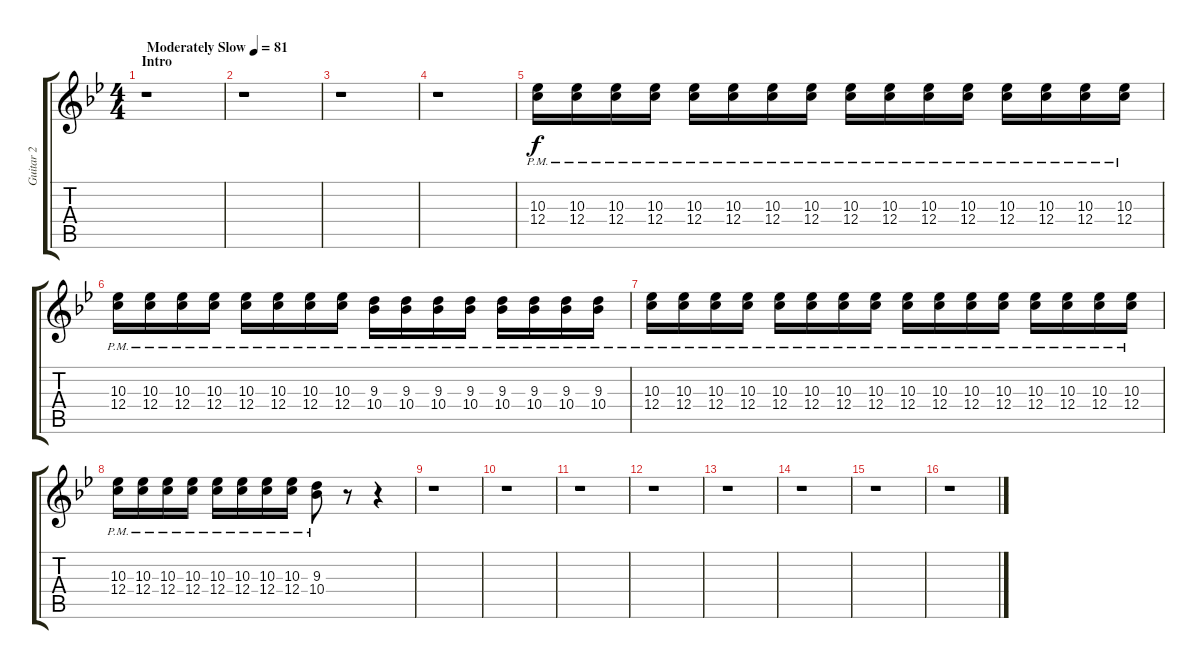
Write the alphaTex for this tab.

\track ("Guitar 2" "Guitar 2") {instrument electricguitarclean}
\staff {score tabs}
\tuning (D4 A3 F3 C3 G2 C2) {hide}
\ts (4 4)
\section ("" "Intro")
\tempo (81 "Moderately Slow")
\clef g2
\ks gminor
r.1{dy f instrument electricguitarclean} |
r.1 |
r.1 |
r.1 |
(10.3{pm} 12.4{pm}).16 (10.3{pm} 12.4{pm}).16 (10.3{pm} 12.4{pm}).16 (10.3{pm} 12.4{pm}).16 (10.3{pm} 12.4{pm}).16 (10.3{pm} 12.4{pm}).16 (10.3{pm} 12.4{pm}).16 (10.3{pm} 12.4{pm}).16 (10.3{pm} 12.4{pm}).16 (10.3{pm} 12.4{pm}).16 (10.3{pm} 12.4{pm}).16 (10.3{pm} 12.4{pm}).16 (10.3{pm} 12.4{pm}).16 (10.3{pm} 12.4{pm}).16 (10.3{pm} 12.4{pm}).16 (10.3{pm} 12.4{pm}).16 |
(10.3{pm} 12.4{pm}).16 (10.3{pm} 12.4{pm}).16 (10.3{pm} 12.4{pm}).16 (10.3{pm} 12.4{pm}).16 (10.3{pm} 12.4{pm}).16 (10.3{pm} 12.4{pm}).16 (10.3{pm} 12.4{pm}).16 (10.3{pm} 12.4{pm}).16 (9.3{pm} 10.4{pm}).16 (9.3{pm} 10.4{pm}).16 (9.3{pm} 10.4{pm}).16 (9.3{pm} 10.4{pm}).16 (9.3{pm} 10.4{pm}).16 (9.3{pm} 10.4{pm}).16 (9.3{pm} 10.4{pm}).16 (9.3{pm} 10.4{pm}).16 |
(10.3{pm} 12.4{pm}).16 (10.3{pm} 12.4{pm}).16 (10.3{pm} 12.4{pm}).16 (10.3{pm} 12.4{pm}).16 (10.3{pm} 12.4{pm}).16 (10.3{pm} 12.4{pm}).16 (10.3{pm} 12.4{pm}).16 (10.3{pm} 12.4{pm}).16 (10.3{pm} 12.4{pm}).16 (10.3{pm} 12.4{pm}).16 (10.3{pm} 12.4{pm}).16 (10.3{pm} 12.4{pm}).16 (10.3{pm} 12.4{pm}).16 (10.3{pm} 12.4{pm}).16 (10.3{pm} 12.4{pm}).16 (10.3{pm} 12.4{pm}).16 |
(10.3{pm} 12.4{pm}).16 (10.3{pm} 12.4{pm}).16 (10.3{pm} 12.4{pm}).16 (10.3{pm} 12.4{pm}).16 (10.3{pm} 12.4{pm}).16 (10.3{pm} 12.4{pm}).16 (10.3{pm} 12.4{pm}).16 (10.3{pm} 12.4{pm}).16 (9.3{pm} 10.4{pm}).8 r.8 r.4 |
r.1 |
r.1 |
r.1 |
r.1 |
r.1 |
r.1 |
r.1 |
r.1
